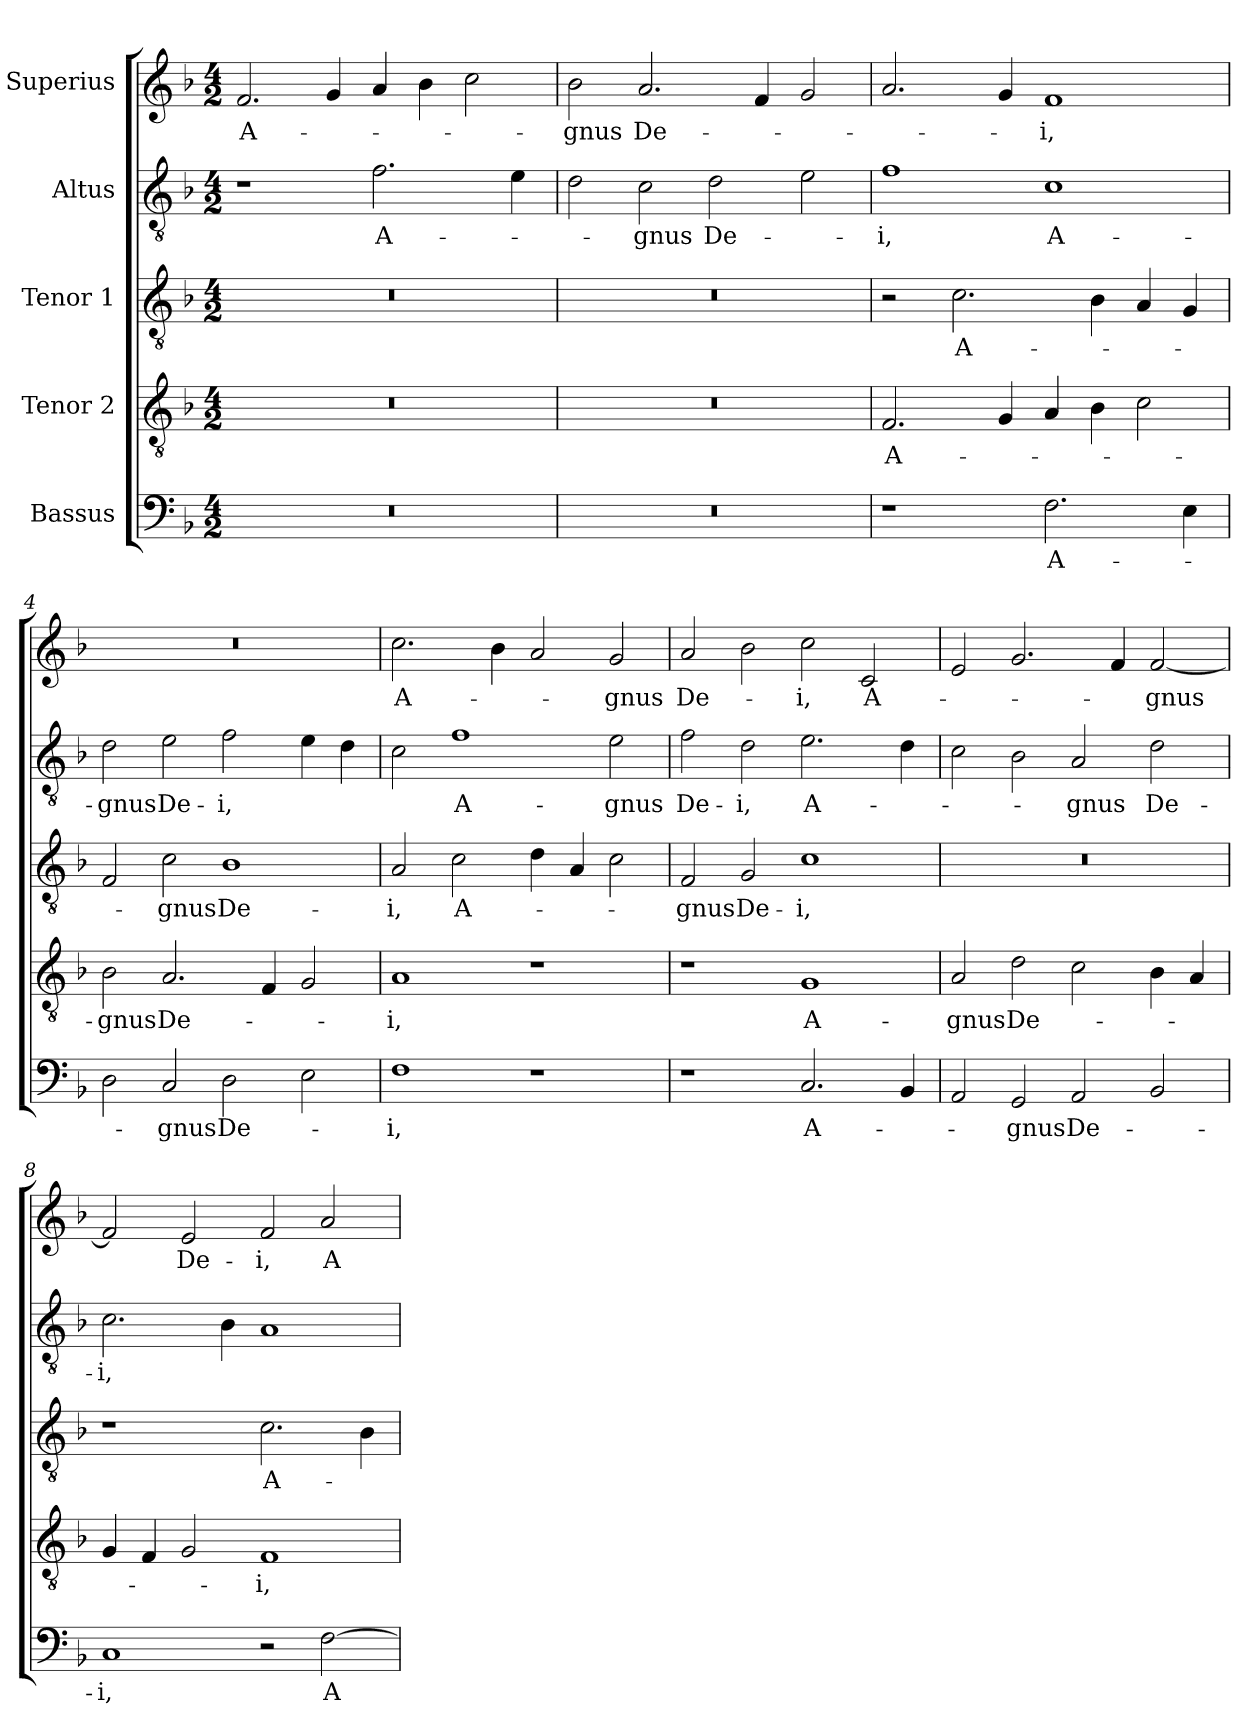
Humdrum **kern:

**kern	**text	**kern	**text	**kern	**text	**kern	**text	**kern	**text
*part5	*part5	*part4	*part4	*part3	*part3	*part2	*part2	*part1	*part1
*staff5	*staff5	*staff4	*staff4	*staff3	*staff3	*staff2	*staff2	*staff1	*staff1
*I"Bassus	*	*I"Tenor 2	*	*I"Tenor 1	*	*I"Altus	*	*I"Superius	*
*clefF4	*	*clefGv2	*	*clefGv2	*	*clefGv2	*	*clefG2	*
*k[b-]	*	*k[b-]	*	*k[b-]	*	*k[b-]	*	*k[b-]	*
*M4/2	*	*M4/2	*	*M4/2	*	*M4/2	*	*M4/2	*
=1	=1	=1	=1	=1	=1	=1	=1	=1	=1
0r	.	0r	.	0r	.	1r	.	2.f/	A-
.	.	.	.	.	.	.	.	4g/	.
.	.	.	.	.	.	2.f\	A-	4a/	.
.	.	.	.	.	.	.	.	4b-\	.
.	.	.	.	.	.	.	.	2cc\	.
.	.	.	.	.	.	4e\	.	.	.
=2	=2	=2	=2	=2	=2	=2	=2	=2	=2
0r	.	0r	.	0r	.	2d\	.	2b-\	-gnus
.	.	.	.	.	.	2c\	-gnus	2.a/	De-
.	.	.	.	.	.	2d\	De-	.	.
.	.	.	.	.	.	.	.	4f/	.
.	.	.	.	.	.	2e\	.	2g/	.
=3	=3	=3	=3	=3	=3	=3	=3	=3	=3
1r	.	2.F/	A-	2r	.	1f\	-i,	2.a/	.
.	.	.	.	2.c\	A-	.	.	.	.
.	.	4G/	.	.	.	.	.	4g/	.
2.F\	A-	4A/	.	.	.	1c\	A-	1f/	-i,
.	.	4B-\	.	4B-\	.	.	.	.	.
.	.	2c\	.	4A/	.	.	.	.	.
4E\	.	.	.	4G/	.	.	.	.	.
=4	=4	=4	=4	=4	=4	=4	=4	=4	=4
2D\	.	2B-\	-gnus	2F/	.	2d\	-gnus	0r	.
2C/	-gnus	2.A/	De-	2c\	-gnus	2e\	De-	.	.
2D\	De-	.	.	1B-\	De-	2f\	-i,	.	.
.	.	4F/	.	.	.	.	.	.	.
2E\	.	2G/	.	.	.	4e\	.	.	.
.	.	.	.	.	.	4d\	.	.	.
=5	=5	=5	=5	=5	=5	=5	=5	=5	=5
1F\	-i,	1A/	-i,	2A/	-i,	2c\	.	2.cc\	A-
.	.	.	.	2c\	A-	1f\	A-	.	.
.	.	.	.	.	.	.	.	4b-\	.
1r	.	1r	.	4d\	.	.	.	2a/	.
.	.	.	.	4A/	.	.	.	.	.
.	.	.	.	2c\	.	2e\	-gnus	2g/	-gnus
=6	=6	=6	=6	=6	=6	=6	=6	=6	=6
1r	.	1r	.	2F/	-gnus	2f\	De-	2a/	De-
.	.	.	.	2G/	De-	2d\	-i,	2b-\	.
2.C/	A-	1G/	A-	1c\	-i,	2.e\	A-	2cc\	-i,
.	.	.	.	.	.	.	.	2c/	A-
4BB-/	.	.	.	.	.	4d\	.	.	.
=7	=7	=7	=7	=7	=7	=7	=7	=7	=7
2AA/	.	2A/	-gnus	0r	.	2c\	.	2e/	.
2GG/	-gnus	2d\	De-	.	.	2B-\	.	2.g/	.
2AA/	De-	2c\	.	.	.	2A/	-gnus	.	.
.	.	.	.	.	.	.	.	4f/	.
2BB-/	.	4B-\	.	.	.	2d\	De-	[2f/	-gnus
.	.	4A/	.	.	.	.	.	.	.
=8	=8	=8	=8	=8	=8	=8	=8	=8	=8
1C/	-i,	4G/	.	1r	.	2.c\	-i,	2f/]	.
.	.	4F/	.	.	.	.	.	.	.
.	.	2G/	.	.	.	.	.	2e/	De-
.	.	.	.	.	.	4B-\	.	.	.
2r	.	1F/	-i,	2.c\	A-	1A/	.	2f/	-i,
[2F\	A-	.	.	.	.	.	.	2a/	A-
.	.	.	.	4B-\	.	.	.	.	.
=	=	=	=	=	=	=	=	=	=
*-	*-	*-	*-	*-	*-	*-	*-	*-	*-
